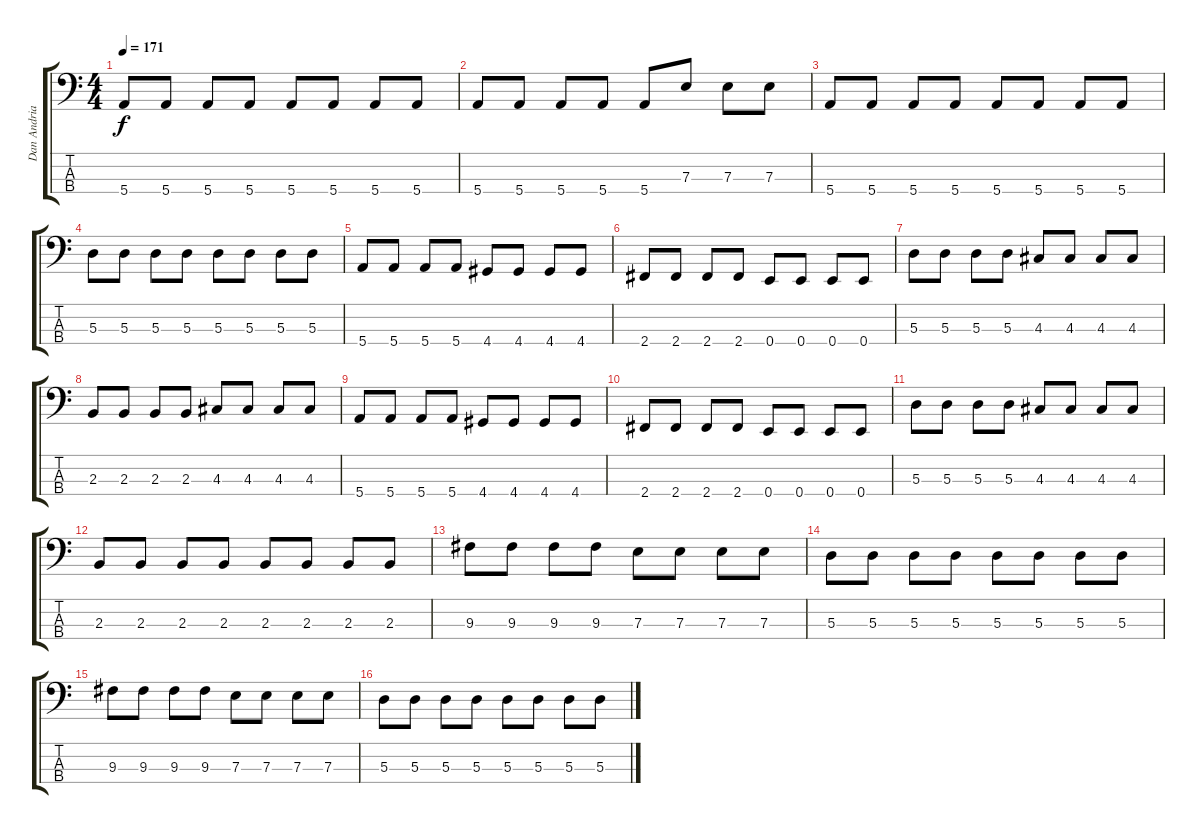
\track ("Dan Andriano" "Dan Andria") {instrument electricbasspick}
\staff {score tabs}
\tuning (G2 D2 A1 E1) {hide}
\ts (4 4)
\tempo 171
\clef f4
\ks c
5.4.8{dy f} 5.4.8 5.4.8 5.4.8 5.4.8 5.4.8 5.4.8 5.4.8 |
5.4.8 5.4.8 5.4.8 5.4.8 5.4.8 7.3.8 7.3.8 7.3.8 |
5.4.8 5.4.8 5.4.8 5.4.8 5.4.8 5.4.8 5.4.8 5.4.8 |
5.3.8 5.3.8 5.3.8 5.3.8 5.3.8 5.3.8 5.3.8 5.3.8 |
5.4.8 5.4.8 5.4.8 5.4.8 4.4.8 4.4.8 4.4.8 4.4.8 |
2.4.8 2.4.8 2.4.8 2.4.8 0.4.8 0.4.8 0.4.8 0.4.8 |
5.3.8 5.3.8 5.3.8 5.3.8 4.3.8 4.3.8 4.3.8 4.3.8 |
2.3.8 2.3.8 2.3.8 2.3.8 4.3.8 4.3.8 4.3.8 4.3.8 |
5.4.8 5.4.8 5.4.8 5.4.8 4.4.8 4.4.8 4.4.8 4.4.8 |
2.4.8 2.4.8 2.4.8 2.4.8 0.4.8 0.4.8 0.4.8 0.4.8 |
5.3.8 5.3.8 5.3.8 5.3.8 4.3.8 4.3.8 4.3.8 4.3.8 |
2.3.8 2.3.8 2.3.8 2.3.8 2.3.8 2.3.8 2.3.8 2.3.8 |
9.3.8 9.3.8 9.3.8 9.3.8 7.3.8 7.3.8 7.3.8 7.3.8 |
5.3.8 5.3.8 5.3.8 5.3.8 5.3.8 5.3.8 5.3.8 5.3.8 |
9.3.8 9.3.8 9.3.8 9.3.8 7.3.8 7.3.8 7.3.8 7.3.8 |
5.3.8 5.3.8 5.3.8 5.3.8 5.3.8 5.3.8 5.3.8 5.3.8
